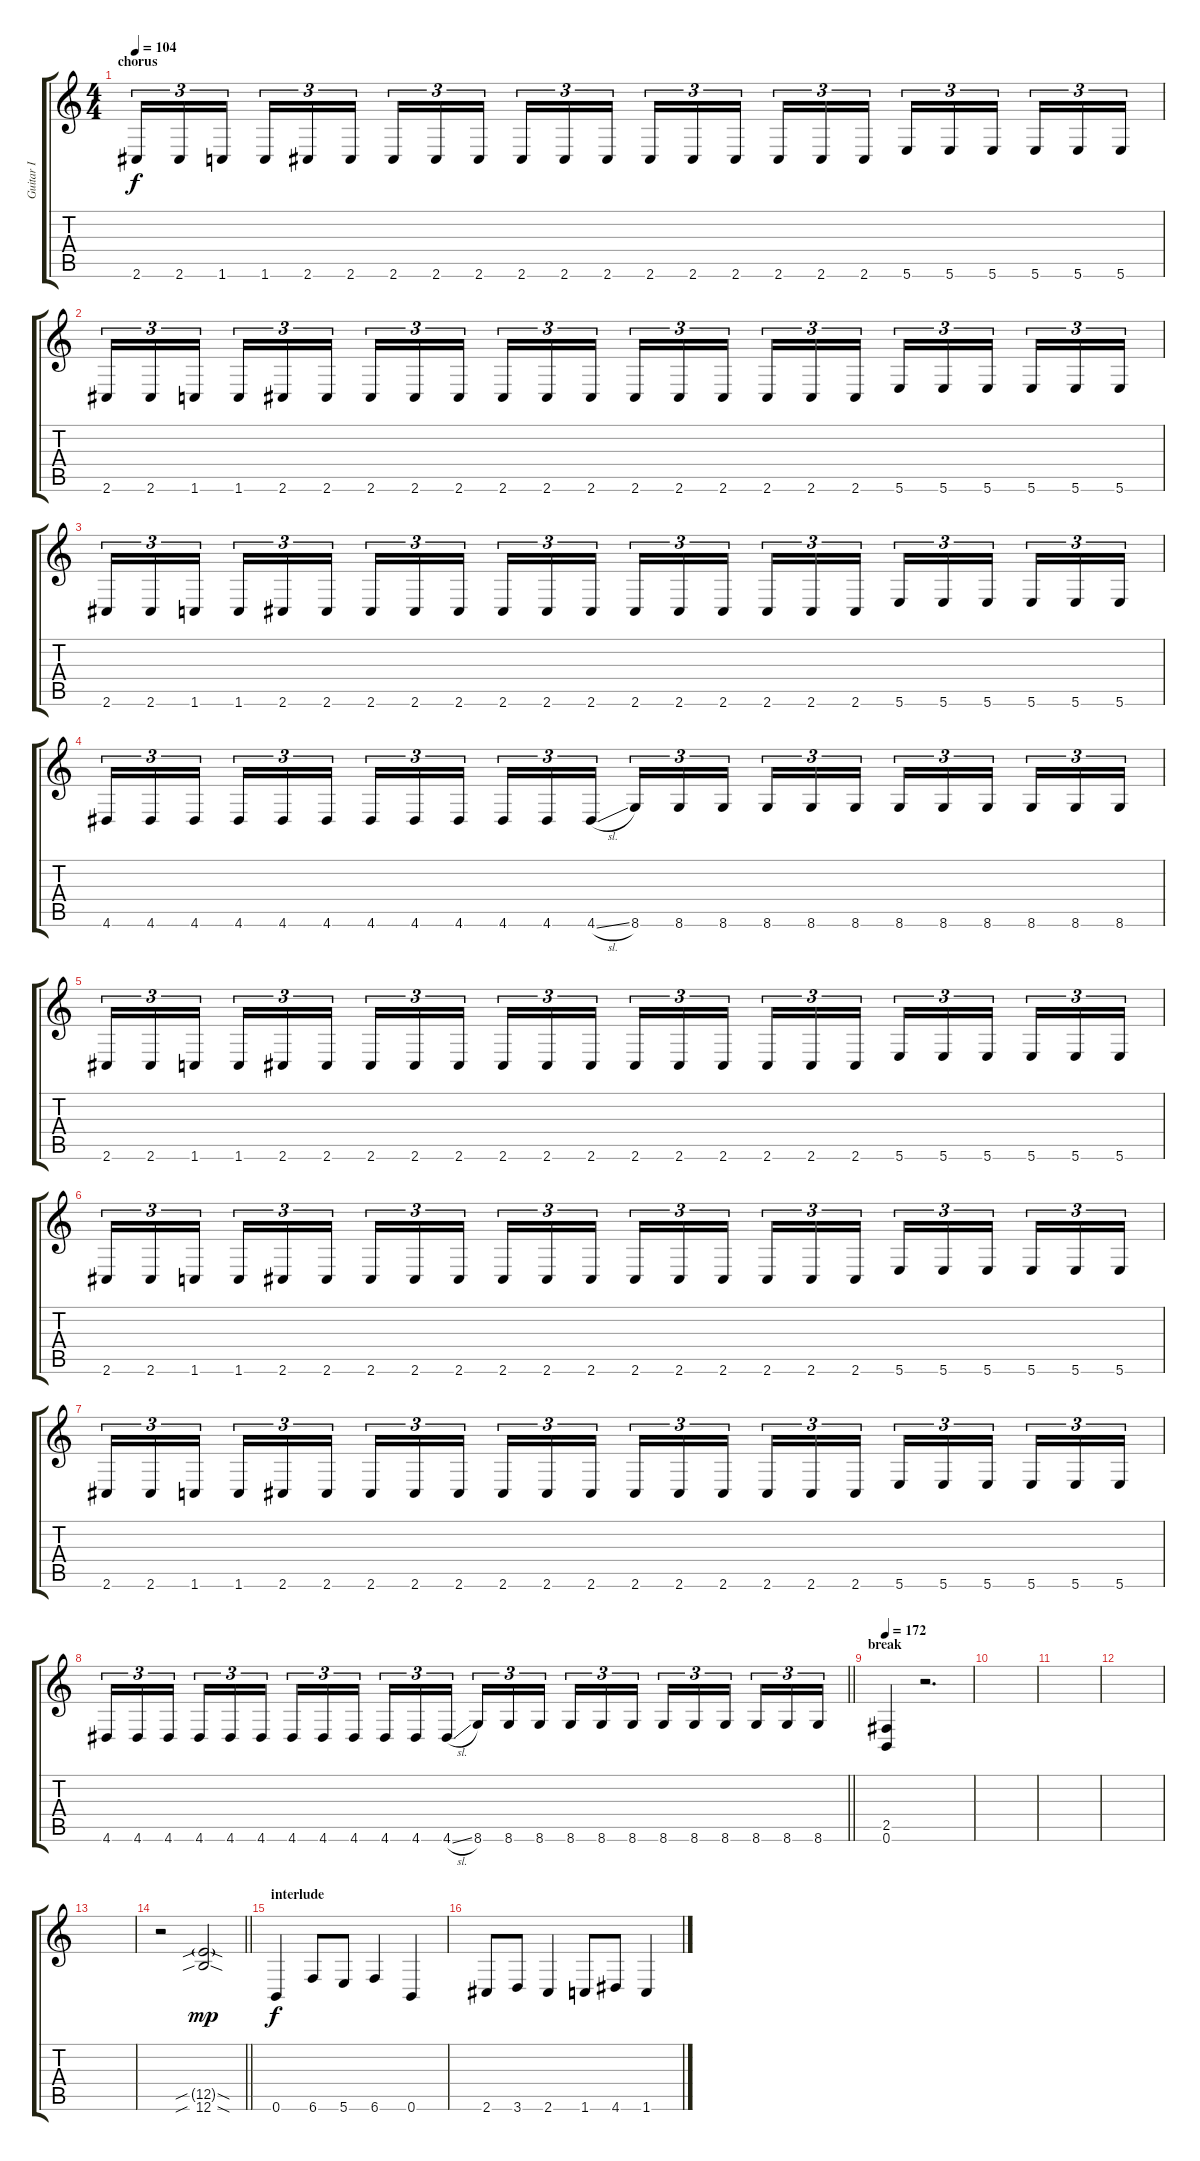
\track ("Guitar I" "Guitar I") {instrument distortionguitar}
\staff {score tabs}
\tuning (B3 Gb3 D3 A2 E2 B1) {hide}
\ts (4 4)
\section ("" "chorus")
\tempo 104
\clef g2
\ks c
2.6.16{tu (3 2) dy f} 2.6.16{tu (3 2)} 1.6.16{tu (3 2) beam splitsecondary} 1.6.16{tu (3 2)} 2.6.16{tu (3 2)} 2.6.16{tu (3 2)} 2.6.16{tu (3 2)} 2.6.16{tu (3 2)} 2.6.16{tu (3 2) beam splitsecondary} 2.6.16{tu (3 2)} 2.6.16{tu (3 2)} 2.6.16{tu (3 2)} 2.6.16{tu (3 2)} 2.6.16{tu (3 2)} 2.6.16{tu (3 2) beam splitsecondary} 2.6.16{tu (3 2)} 2.6.16{tu (3 2)} 2.6.16{tu (3 2)} 5.6.16{tu (3 2)} 5.6.16{tu (3 2)} 5.6.16{tu (3 2) beam splitsecondary} 5.6.16{tu (3 2)} 5.6.16{tu (3 2)} 5.6.16{tu (3 2)} |
2.6.16{tu (3 2)} 2.6.16{tu (3 2)} 1.6.16{tu (3 2) beam splitsecondary} 1.6.16{tu (3 2)} 2.6.16{tu (3 2)} 2.6.16{tu (3 2)} 2.6.16{tu (3 2)} 2.6.16{tu (3 2)} 2.6.16{tu (3 2) beam splitsecondary} 2.6.16{tu (3 2)} 2.6.16{tu (3 2)} 2.6.16{tu (3 2)} 2.6.16{tu (3 2)} 2.6.16{tu (3 2)} 2.6.16{tu (3 2) beam splitsecondary} 2.6.16{tu (3 2)} 2.6.16{tu (3 2)} 2.6.16{tu (3 2)} 5.6.16{tu (3 2)} 5.6.16{tu (3 2)} 5.6.16{tu (3 2) beam splitsecondary} 5.6.16{tu (3 2)} 5.6.16{tu (3 2)} 5.6.16{tu (3 2)} |
2.6.16{tu (3 2)} 2.6.16{tu (3 2)} 1.6.16{tu (3 2) beam splitsecondary} 1.6.16{tu (3 2)} 2.6.16{tu (3 2)} 2.6.16{tu (3 2)} 2.6.16{tu (3 2)} 2.6.16{tu (3 2)} 2.6.16{tu (3 2) beam splitsecondary} 2.6.16{tu (3 2)} 2.6.16{tu (3 2)} 2.6.16{tu (3 2)} 2.6.16{tu (3 2)} 2.6.16{tu (3 2)} 2.6.16{tu (3 2) beam splitsecondary} 2.6.16{tu (3 2)} 2.6.16{tu (3 2)} 2.6.16{tu (3 2)} 5.6.16{tu (3 2)} 5.6.16{tu (3 2)} 5.6.16{tu (3 2) beam splitsecondary} 5.6.16{tu (3 2)} 5.6.16{tu (3 2)} 5.6.16{tu (3 2)} |
4.6.16{tu (3 2)} 4.6.16{tu (3 2)} 4.6.16{tu (3 2) beam splitsecondary} 4.6.16{tu (3 2)} 4.6.16{tu (3 2)} 4.6.16{tu (3 2)} 4.6.16{tu (3 2)} 4.6.16{tu (3 2)} 4.6.16{tu (3 2) beam splitsecondary} 4.6.16{tu (3 2)} 4.6.16{tu (3 2)} 4.6{sl}.16{tu (3 2)} 8.6.16{tu (3 2)} 8.6.16{tu (3 2)} 8.6.16{tu (3 2) beam splitsecondary} 8.6.16{tu (3 2)} 8.6.16{tu (3 2)} 8.6.16{tu (3 2)} 8.6.16{tu (3 2)} 8.6.16{tu (3 2)} 8.6.16{tu (3 2) beam splitsecondary} 8.6.16{tu (3 2)} 8.6.16{tu (3 2)} 8.6.16{tu (3 2)} |
2.6.16{tu (3 2)} 2.6.16{tu (3 2)} 1.6.16{tu (3 2) beam splitsecondary} 1.6.16{tu (3 2)} 2.6.16{tu (3 2)} 2.6.16{tu (3 2)} 2.6.16{tu (3 2)} 2.6.16{tu (3 2)} 2.6.16{tu (3 2) beam splitsecondary} 2.6.16{tu (3 2)} 2.6.16{tu (3 2)} 2.6.16{tu (3 2)} 2.6.16{tu (3 2)} 2.6.16{tu (3 2)} 2.6.16{tu (3 2) beam splitsecondary} 2.6.16{tu (3 2)} 2.6.16{tu (3 2)} 2.6.16{tu (3 2)} 5.6.16{tu (3 2)} 5.6.16{tu (3 2)} 5.6.16{tu (3 2) beam splitsecondary} 5.6.16{tu (3 2)} 5.6.16{tu (3 2)} 5.6.16{tu (3 2)} |
2.6.16{tu (3 2)} 2.6.16{tu (3 2)} 1.6.16{tu (3 2) beam splitsecondary} 1.6.16{tu (3 2)} 2.6.16{tu (3 2)} 2.6.16{tu (3 2)} 2.6.16{tu (3 2)} 2.6.16{tu (3 2)} 2.6.16{tu (3 2) beam splitsecondary} 2.6.16{tu (3 2)} 2.6.16{tu (3 2)} 2.6.16{tu (3 2)} 2.6.16{tu (3 2)} 2.6.16{tu (3 2)} 2.6.16{tu (3 2) beam splitsecondary} 2.6.16{tu (3 2)} 2.6.16{tu (3 2)} 2.6.16{tu (3 2)} 5.6.16{tu (3 2)} 5.6.16{tu (3 2)} 5.6.16{tu (3 2) beam splitsecondary} 5.6.16{tu (3 2)} 5.6.16{tu (3 2)} 5.6.16{tu (3 2)} |
2.6.16{tu (3 2)} 2.6.16{tu (3 2)} 1.6.16{tu (3 2) beam splitsecondary} 1.6.16{tu (3 2)} 2.6.16{tu (3 2)} 2.6.16{tu (3 2)} 2.6.16{tu (3 2)} 2.6.16{tu (3 2)} 2.6.16{tu (3 2) beam splitsecondary} 2.6.16{tu (3 2)} 2.6.16{tu (3 2)} 2.6.16{tu (3 2)} 2.6.16{tu (3 2)} 2.6.16{tu (3 2)} 2.6.16{tu (3 2) beam splitsecondary} 2.6.16{tu (3 2)} 2.6.16{tu (3 2)} 2.6.16{tu (3 2)} 5.6.16{tu (3 2)} 5.6.16{tu (3 2)} 5.6.16{tu (3 2) beam splitsecondary} 5.6.16{tu (3 2)} 5.6.16{tu (3 2)} 5.6.16{tu (3 2)} |
\barLineRight lightlight
4.6.16{tu (3 2)} 4.6.16{tu (3 2)} 4.6.16{tu (3 2) beam splitsecondary} 4.6.16{tu (3 2)} 4.6.16{tu (3 2)} 4.6.16{tu (3 2)} 4.6.16{tu (3 2)} 4.6.16{tu (3 2)} 4.6.16{tu (3 2) beam splitsecondary} 4.6.16{tu (3 2)} 4.6.16{tu (3 2)} 4.6{sl}.16{tu (3 2)} 8.6.16{tu (3 2)} 8.6.16{tu (3 2)} 8.6.16{tu (3 2) beam splitsecondary} 8.6.16{tu (3 2)} 8.6.16{tu (3 2)} 8.6.16{tu (3 2)} 8.6.16{tu (3 2)} 8.6.16{tu (3 2)} 8.6.16{tu (3 2) beam splitsecondary} 8.6.16{tu (3 2)} 8.6.16{tu (3 2)} 8.6.16{tu (3 2)} |
\section ("" "break")
\tempo 172
(2.5 0.6).4 r.2{d} |
|
|
|
|
\barLineRight lightlight
r.2 (12.5{sib sod g} 12.6{sib sod}).2{dy mp} |
\section ("" "interlude")
0.6.4{dy f} 6.6.8 5.6.8 6.6.4 0.6.4 |
2.6.8 3.6.8 2.6.4 1.6.8 4.6.8 1.6.4
